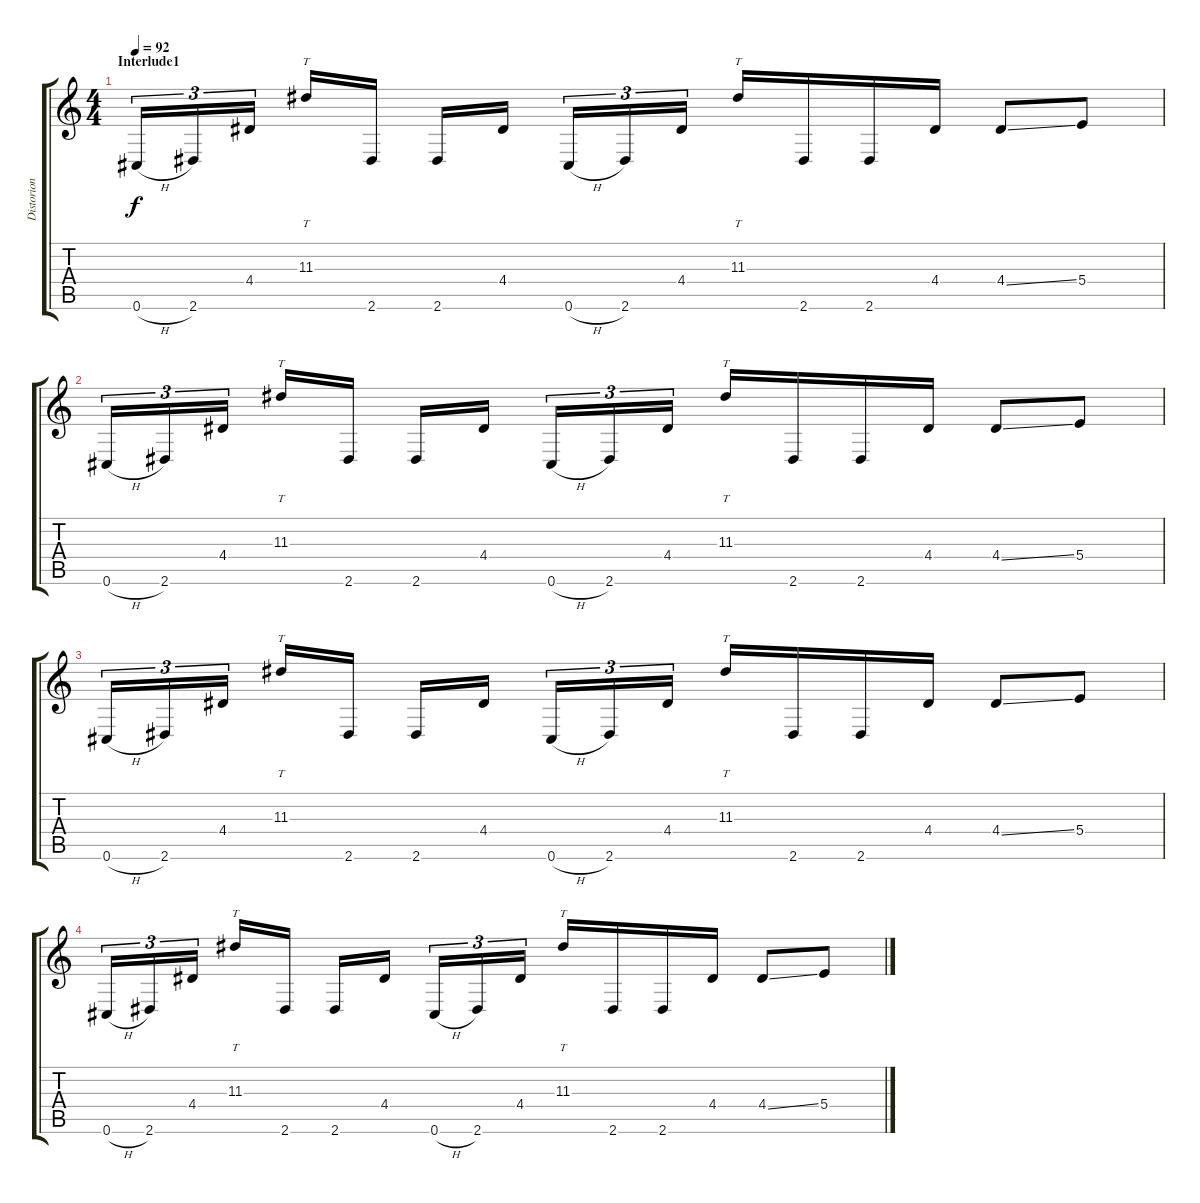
\track ("Distorion Guitar" "Distorion ") {instrument distortionguitar}
\staff {score tabs}
\tuning (Db4 Ab3 E3 B2 Gb2 Db2) {hide}
\ts (4 4)
\section ("" "Interlude1")
\tempo 92
\clef g2
\ks c
0.6{h}.16{tu (3 2) dy f} 2.6.16{tu (3 2)} 4.4.16{tu (3 2)} 11.3.16{tt} 2.6.16 2.6.16 4.4.16 0.6{h}.16{tu (3 2)} 2.6.16{tu (3 2)} 4.4.16{tu (3 2)} 11.3.16{tt} 2.6.16 2.6.16 4.4.16 4.4{ss}.8 5.4.8 |
0.6{h}.16{tu (3 2)} 2.6.16{tu (3 2)} 4.4.16{tu (3 2)} 11.3.16{tt} 2.6.16 2.6.16 4.4.16 0.6{h}.16{tu (3 2)} 2.6.16{tu (3 2)} 4.4.16{tu (3 2)} 11.3.16{tt} 2.6.16 2.6.16 4.4.16 4.4{ss}.8 5.4.8 |
0.6{h}.16{tu (3 2)} 2.6.16{tu (3 2)} 4.4.16{tu (3 2)} 11.3.16{tt} 2.6.16 2.6.16 4.4.16 0.6{h}.16{tu (3 2)} 2.6.16{tu (3 2)} 4.4.16{tu (3 2)} 11.3.16{tt} 2.6.16 2.6.16 4.4.16 4.4{ss}.8 5.4.8 |
0.6{h}.16{tu (3 2)} 2.6.16{tu (3 2)} 4.4.16{tu (3 2)} 11.3.16{tt} 2.6.16 2.6.16 4.4.16 0.6{h}.16{tu (3 2)} 2.6.16{tu (3 2)} 4.4.16{tu (3 2)} 11.3.16{tt} 2.6.16 2.6.16 4.4.16 4.4{ss}.8 5.4.8
